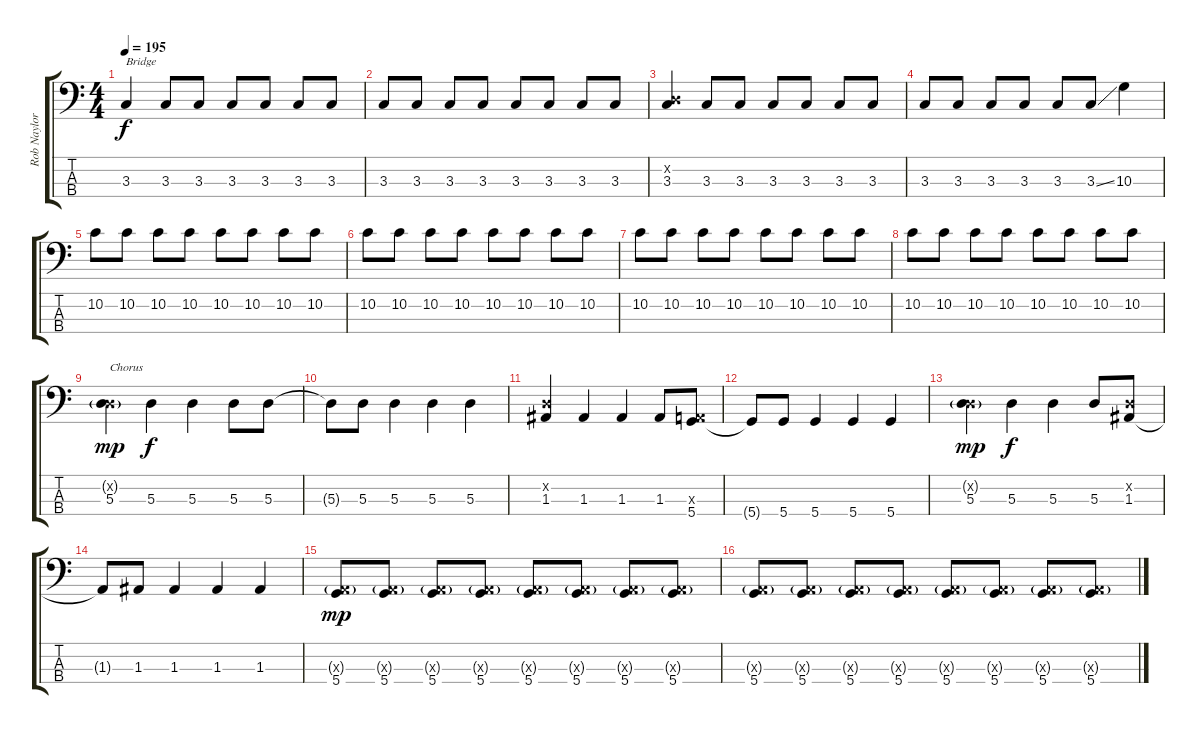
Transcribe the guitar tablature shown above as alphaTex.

\track ("Rob Naylor" "Rob Naylor") {instrument electricbasspick}
\staff {score tabs}
\tuning (G2 D2 A1 D1) {hide}
\ts (4 4)
\tempo 195
\clef f4
\ks c
3.3.4{txt "Bridge" dy f} 3.3.8 3.3.8 3.3.8 3.3.8 3.3.8 3.3.8 |
3.3.8 3.3.8 3.3.8 3.3.8 3.3.8 3.3.8 3.3.8 3.3.8 |
(0.2{x} 3.3).4 3.3.8 3.3.8 3.3.8 3.3.8 3.3.8 3.3.8 |
3.3.8 3.3.8 3.3.8 3.3.8 3.3.8 3.3{ss}.8 10.3.4 |
10.2.8 10.2.8 10.2.8 10.2.8 10.2.8 10.2.8 10.2.8 10.2.8 |
10.2.8 10.2.8 10.2.8 10.2.8 10.2.8 10.2.8 10.2.8 10.2.8 |
10.2.8 10.2.8 10.2.8 10.2.8 10.2.8 10.2.8 10.2.8 10.2.8 |
10.2.8 10.2.8 10.2.8 10.2.8 10.2.8 10.2.8 10.2.8 10.2.8 |
(0.2{g x} 5.3).4{txt "Chorus" dy mp} 5.3.4{dy f} 5.3.4 5.3.8 5.3.8 |
5.3{t}.8 5.3.8 5.3.4 5.3.4 5.3.4 |
(0.2{x} 1.3).4 1.3.4 1.3.4 1.3.8 (0.3{x} 5.4).8 |
5.4{t}.8 5.4.8 5.4.4 5.4.4 5.4.4 |
(0.2{g x} 5.3).4{dy mp} 5.3.4{dy f} 5.3.4 5.3.8 (0.2{x} 1.3).8 |
1.3{t}.8 1.3.8 1.3.4 1.3.4 1.3.4 |
(0.3{g x} 5.4).8{dy mp} (0.3{g x} 5.4).8 (0.3{g x} 5.4).8 (0.3{g x} 5.4).8 (0.3{g x} 5.4).8 (0.3{g x} 5.4).8 (0.3{g x} 5.4).8 (0.3{g x} 5.4).8 |
(0.3{g x} 5.4).8 (0.3{g x} 5.4).8 (0.3{g x} 5.4).8 (0.3{g x} 5.4).8 (0.3{g x} 5.4).8 (0.3{g x} 5.4).8 (0.3{g x} 5.4).8 (0.3{g x} 5.4).8
